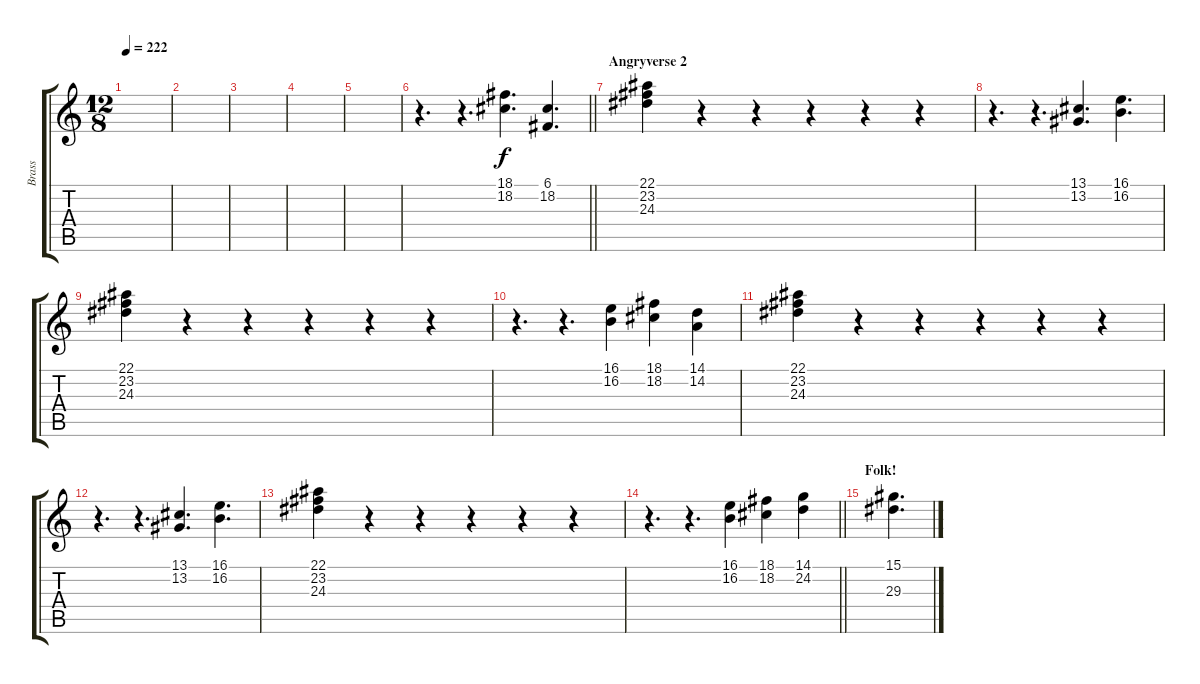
\track ("Brass" "Brass") {instrument brasssection}
\staff {score tabs}
\tuning (C4 G3 Eb3 Bb2 F2 C2) {hide}
\ts (12 8)
\tempo 222
\clef g2
\ks c
|
|
|
|
|
\barLineRight lightlight
r.4{d} r.4{d} (18.1 18.2).4{d} (6.1 18.2).4{d} |
\section ("" "Angryverse 2")
(22.1 23.2 24.3).4 r.4 r.4 r.4 r.4 r.4 |
r.4{d} r.4{d} (13.1 13.2).4{d} (16.1 16.2).4{d} |
(22.1 23.2 24.3).4 r.4 r.4 r.4 r.4 r.4 |
r.4{d} r.4{d} (16.1 16.2).4 (18.1 18.2).4 (14.1 14.2).4 |
(22.1 23.2 24.3).4 r.4 r.4 r.4 r.4 r.4 |
r.4{d} r.4{d} (13.1 13.2).4{d} (16.1 16.2).4{d} |
(22.1 23.2 24.3).4 r.4 r.4 r.4 r.4 r.4 |
\barLineRight lightlight
r.4{d} r.4{d} (16.1 16.2).4 (18.1 18.2).4 (14.1 24.2).4 |
\section ("" "Folk!")
(15.1 29.3).4{d}
